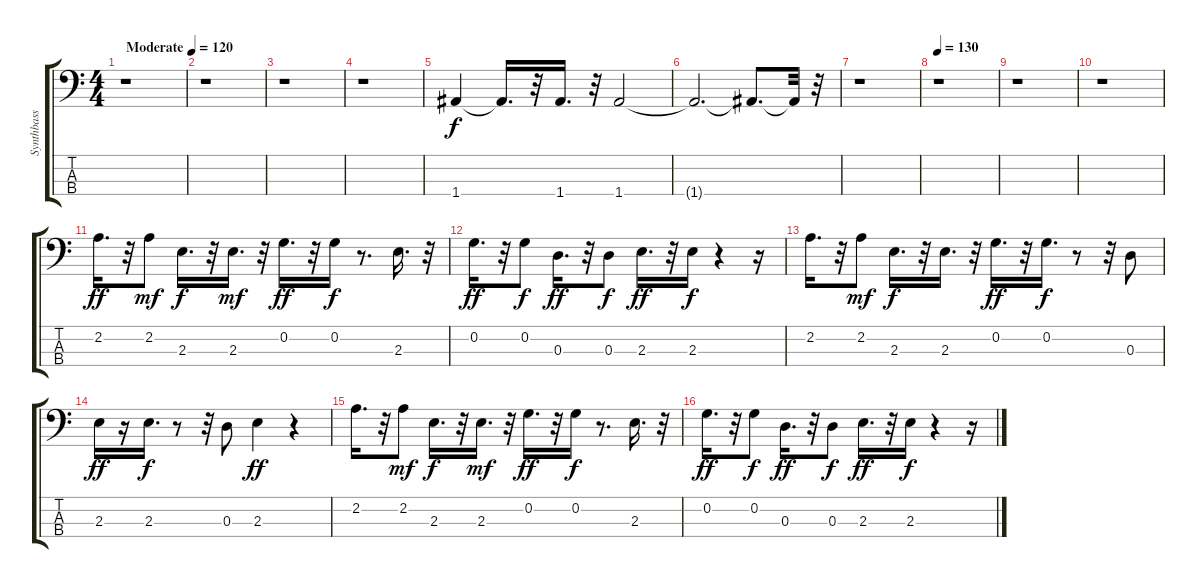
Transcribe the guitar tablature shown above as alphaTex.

\track ("Synthbass" "Synthbass") {instrument synthbass1}
\staff {score tabs}
\tuning (C-1 G2 D2 A1) {hide}
\ts (4 4)
\tempo (120 "Moderate")
\clef f4
\ks c
r.1{dy f instrument synthbass1} |
r.1 |
r.1 |
r.1 |
1.4.4 1.4{t}.16{d} r.32 1.4.16{d} r.32 1.4.2 |
1.4{t}.2{d} 1.4{t}.8{d} 1.4{t}.32 r.32 |
r.1 |
\tempo 130
r.1 |
r.1 |
r.1 |
2.2.16{d dy ff} r.32 2.2.8{dy mf} 2.3.16{d dy f} r.32 2.3.16{d dy mf} r.32 0.2.16{d dy ff} r.32 0.2.16{dy f} r.8{d} 2.3.16{d} r.32 |
0.2.16{d dy ff} r.32 0.2.8{dy f} 0.3.16{d dy ff} r.32 0.3.8{dy f} 2.3.16{d dy ff} r.32 2.3.16{dy f} r.4 r.16 |
2.2.16{d} r.32 2.2.8{dy mf} 2.3.16{d dy f} r.32 2.3.16{d} r.32 0.2.16{d dy ff} r.32 0.2.16{d dy f} r.8 r.32 0.3.8 |
2.3.16{dy ff} r.16 2.3.16{d dy f} r.8 r.32 0.3.8 2.3.4{dy ff} r.4 |
2.2.16{d} r.32 2.2.8{dy mf} 2.3.16{d dy f} r.32 2.3.16{d dy mf} r.32 0.2.16{d dy ff} r.32 0.2.16{dy f} r.8{d} 2.3.16{d} r.32 |
0.2.16{d dy ff} r.32 0.2.8{dy f} 0.3.16{d dy ff} r.32 0.3.8{dy f} 2.3.16{d dy ff} r.32 2.3.16{dy f} r.4 r.16
